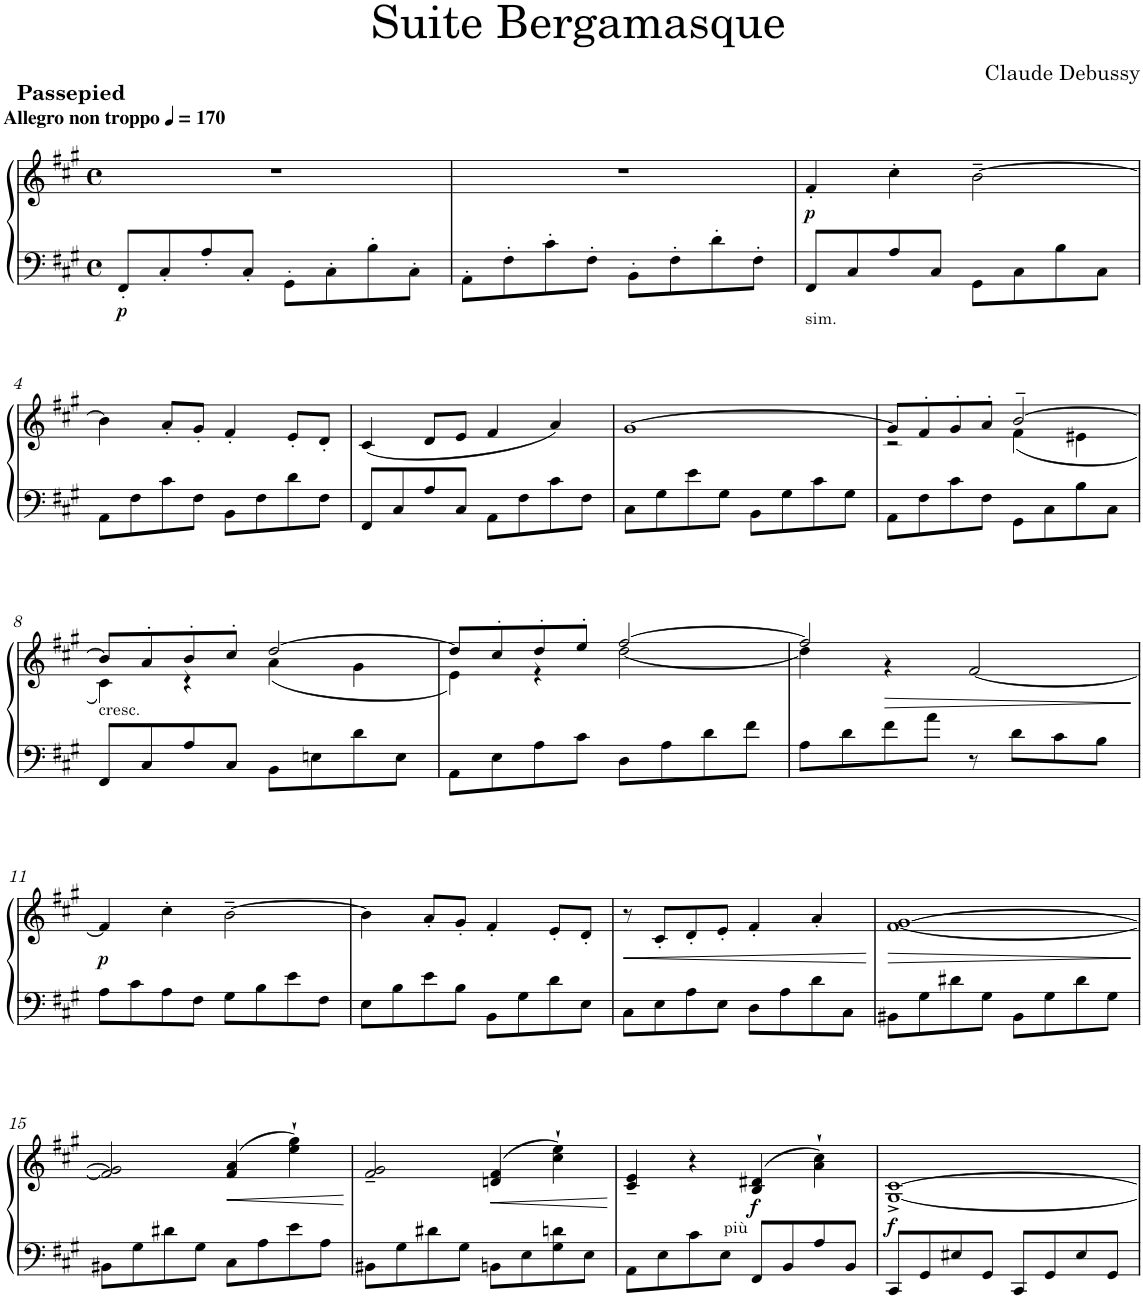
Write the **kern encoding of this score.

**kern	**kern	**dynam
*part1	*part1	*part1
*staff2	*staff1	*staff1/2
*I"Piano	*	*
*I'Pno.	*	*
*clefF4	*clefG2	*
*k[f#c#g#]	*k[f#c#g#]	*
*M4/4	*M4/4	*
*met(c)	*met(c)	*
*MM170	*MM170	*
=1	=1	=1
!	!LO:TX:a:B:t=Passepied	!
!	!LO:TX:a:B:t=Allegro non troppo	!
!LO:TX:a:B:t=Passepied	!	!
!	!	!LO:DY:b=2
8FF#'/L	1r	p
8C#'/	.	.
8A'/	.	.
8C#'/J	.	.
8GG#'\L	.	.
8C#'\	.	.
8B'\	.	.
8C#'\J	.	.
=2	=2	=2
8AA'\L	1r	.
8F#'\	.	.
8c#'\	.	.
8F#'\J	.	.
8BB'\L	.	.
8F#'\	.	.
8d'\	.	.
8F#'\J	.	.
=3	=3	=3
!LO:TX:b:t=sim.	!	!
!	!	!LO:DY:b
8FF#/L	4f#'/	p
8C#/	.	.
8A/	4cc#'\	.
8C#/J	.	.
8GG#\L	[2b~\	.
8C#\	.	.
8B\	.	.
8C#\J	.	.
!!LO:LB:g=z
=4	=4	=4
8AA\L	4b\]	.
8F#\	.	.
8c#\	8a'/L	.
8F#\J	8g#'/J	.
8BB\L	4f#'/	.
8F#\	.	.
8d\	8e'/L	.
8F#\J	8d'/J	.
=5	=5	=5
8FF#/L	(4c#/	.
8C#/	.	.
8A/	8d/L	.
8C#/J	8e/J	.
8AA\L	4f#/	.
8F#\	.	.
8c#\	4a/)	.
8F#\J	.	.
=6	=6	=6
8C#\L	[1g#	.
8G#\	.	.
8e\	.	.
8G#\J	.	.
8BB\L	.	.
8G#\	.	.
8c#\	.	.
8G#\J	.	.
=7	=7	=7
*	*^	*
8AA\L	8g#/L]	2r	.
8F#\	8f#'/	.	.
8c#\	8g#'/	.	.
8F#\J	8a'/J	.	.
8GG#\L	[2b~/	(4f#\	.
8C#\	.	.	.
8B\	.	4e#X\	.
8C#\J	.	.	.
!!LO:LB:g=z	!!
=8	=8	=8	=8
!	!LO:TX:b:t=cresc.	!	!
8FF#/L	8b/L]	4c#\)	.
8C#/	8a'/	.	.
8A/	8b'/	4r	.
8C#/J	8cc#'/J	.	.
8BB\L	[2dd/	(4a\	.
8En\	.	.	.
8d\	.	4g#\	.
8E\J	.	.	.
=9	=9	=9	=9
8AA\L	8dd/L]	4e\)	.
8E\	8cc#'/	.	.
8A\	8dd'/	4r	.
8c#\J	8ee'/J	.	.
8D\L	[2ff#/	[2dd\	.
8A\	.	.	.
8d\	.	.	.
8f#\J	.	.	.
=10	=10	=10	=10
8A\L	2ff#/]	4dd\]	.
8d\	.	.	.
!	!	!	!LO:HP:b
8f#\	.	4r	>
8a\J	.	.	.
8r	[2f#/	2ryy	.
8d\L	.	.	.
8c#\	.	.	.
8B\J	.	.	.
*	*v	*v	*
!!LO:LB:g=z
=11	=11	=11
!	!	!LO:DY:b
8A\L	4f#/]	p
8c#\	.	.
8A\	4cc#'\	.
8F#\J	.	.
8G#\L	[2b~\	.
8B\	.	.
8e\	.	.
8F#\J	.	.
=12	=12	=12
8E\L	4b\]	.
8B\	.	.
8e\	8a'/L	.
8B\J	8g#'/J	.
8BB\L	4f#'/	.
8G#\	.	.
8d\	8e'/L	.
8E\J	8d'/J	.
=13	=13	=13
!	!	!LO:HP:b
8C#\L	8r	<
8E\	8c#'/L	.
8A\	8d'/	.
8E\J	8e'/J	.
8D\L	4f#'/	.
8A\	.	.
8d\	4a'/	.
8C#\J	.	.
.	.	]
=14	=14	=14
!	!	!LO:HP:b
8BB#X\L	[1f# [1g#	>
8G#\	.	.
8d#X\	.	.
8G#\J	.	.
8BB#\L	.	.
8G#\	.	.
8d#\	.	.
8G#\J	.	.
.	.	[
!!LO:LB:g=z
=15	=15	=15
8BB#X\L	2f#/] 2g#/]	.
8G#\	.	.
8d#X\	.	.
8G#\J	.	.
!	!	!LO:HP:b
8C#\L	(4f#/ 4a/	<
8A\	.	.
8e\	4ee\` 4gg#\`)	.
8A\J	.	.
.	.	]
=16	=16	=16
8BB#X\L	2f#/~ 2g#/~	.
8G#\	.	.
8d#X\	.	.
8G#\J	.	.
8BBn\L	(4dn/ 4f#/	.
8E\	.	.
8G#\ 8dn\	4cc#\` 4ee\`)	.
8E\J	.	.
.	.	[
=17	=17	=17
8AA\L	4c#/~ 4e/~	.
8E\	.	.
8c#\	4r	.
8E\J	.	.
!	!LO:TX:b:t=più	!
!	!	!LO:DY:b
8FF#/L	(4B/ 4d#X/	f
8BB/	.	.
8A/	4a\` 4cc#\`)	.
8BB/J	.	.
=18	=18	=18
!	!	!LO:DY:b
8CC#/L	[1G#^ [1c#^	f
8GG#/	.	.
8E#X/	.	.
8GG#/J	.	.
8CC#/L	.	.
8GG#/	.	.
8E#/	.	.
8GG#/J	.	.
=	=	=
*-	*-	*-
